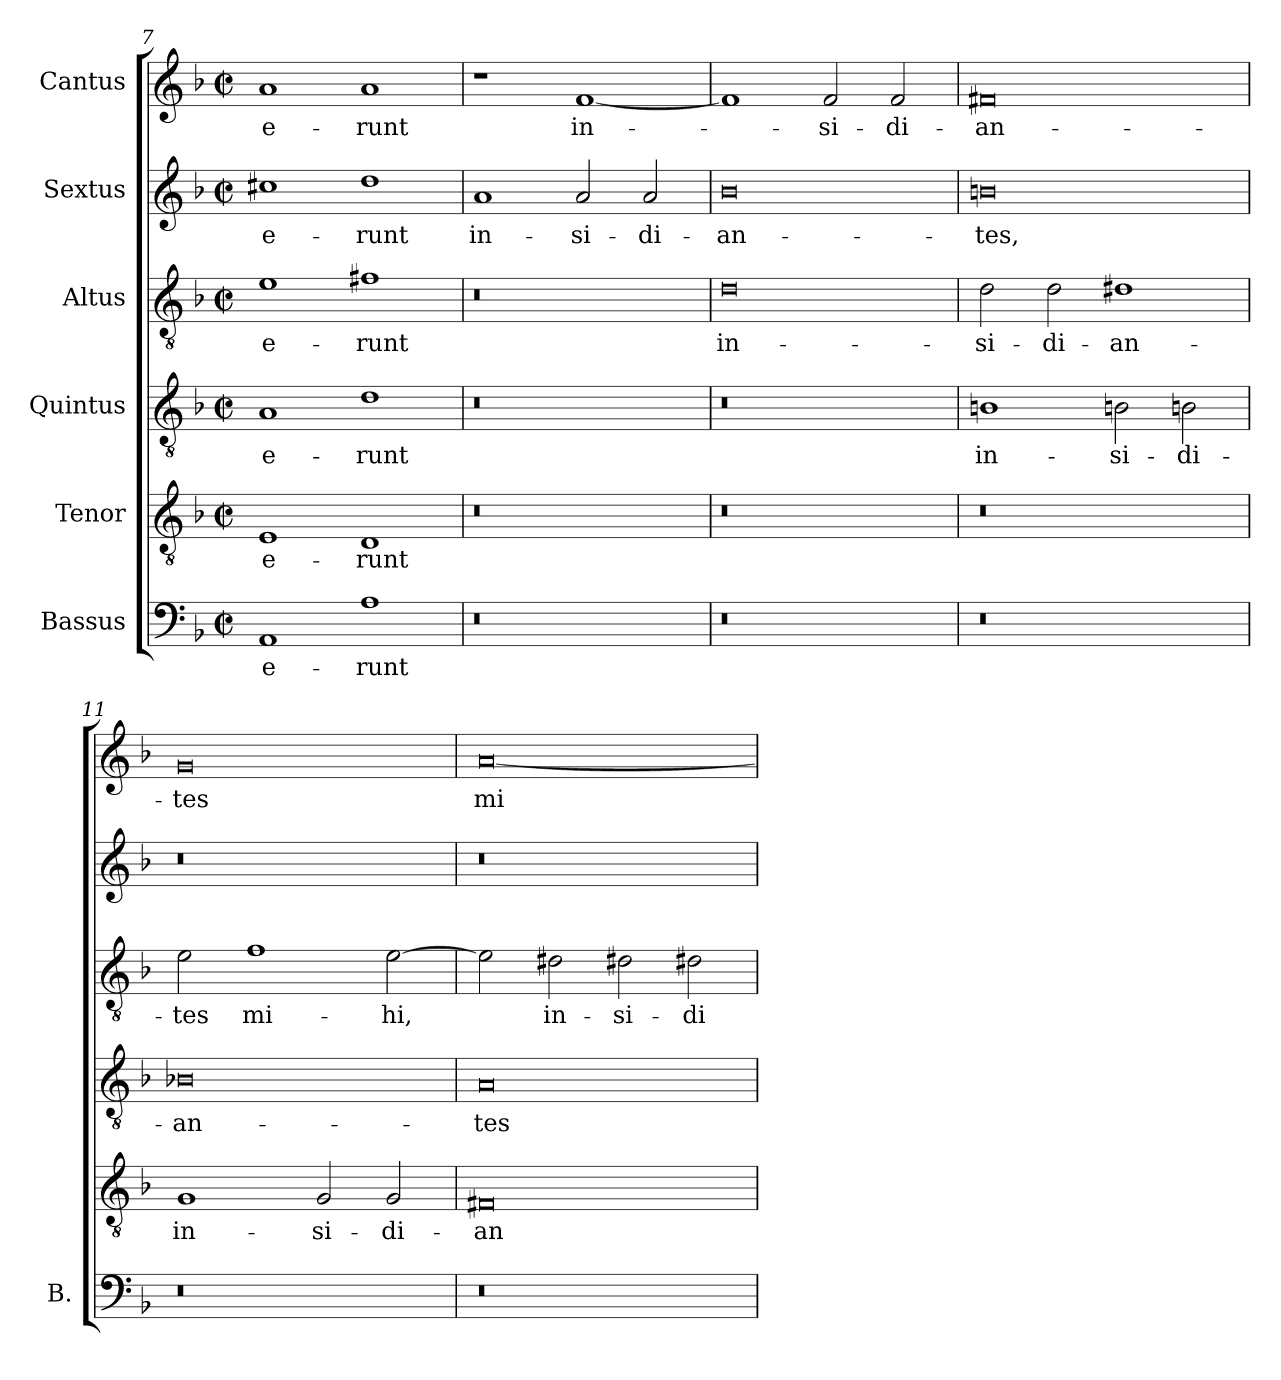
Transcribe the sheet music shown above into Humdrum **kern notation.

**kern	**text	**kern	**text	**kern	**text	**kern	**text	**kern	**text	**kern	**text
*part6	*part6	*part5	*part5	*part4	*part4	*part3	*part3	*part2	*part2	*part1	*part1
*staff6	*staff6	*staff5	*staff5	*staff4	*staff4	*staff3	*staff3	*staff2	*staff2	*staff1	*staff1
*I"Bassus	*	*I"Tenor	*	*I"Quintus	*	*I"Altus	*	*I"Sextus	*	*I"Cantus	*
*I'B.	*	*	*	*	*	*	*	*	*	*	*
*clefF4	*	*clefGv2	*	*clefGv2	*	*clefGv2	*	*clefG2	*	*clefG2	*
*k[b-]	*	*k[b-]	*	*k[b-]	*	*k[b-]	*	*k[b-]	*	*k[b-]	*
*F:	*	*F:	*	*F:	*	*F:	*	*F:	*	*F:	*
*M2/2	*	*M2/2	*	*M2/2	*	*M2/2	*	*M2/2	*	*M2/2	*
*met(c|)	*	*met(c|)	*	*met(c|)	*	*met(c|)	*	*met(c|)	*	*met(c|)	*
=7	=7	=7	=7	=7	=7	=7	=7	=7	=7	=7	=7
1AA/	-e-	1E/	-e-	1A/	-e-	1e\	-e-	1cc#X\	-e-	1a/	-e-
1A\	-runt	1D/	-runt	1d\	-runt	1f#X\	-runt	1dd\	-runt	1a/	-runt
=8	=8	=8	=8	=8	=8	=8	=8	=8	=8	=8	=8
!LO:N:vis=0	!	!LO:N:vis=0	!	!LO:N:vis=0	!	!LO:N:vis=0	!	!	!	!	!
1r	.	1r	.	1r	.	1r	.	1a/	in-	1r	.
1ryy	.	1ryy	.	1ryy	.	1ryy	.	2a/	-si-	[1f/	in-
.	.	.	.	.	.	.	.	2a/	-di-	.	.
=9	=9	=9	=9	=9	=9	=9	=9	=9	=9	=9	=9
!LO:N:vis=0	!	!LO:N:vis=0	!	!LO:N:vis=0	!	!	!	!	!	!	!
1r	.	1r	.	1r	.	0d\	in-	0b-\	-an-	1f/]	.
1ryy	.	1ryy	.	1ryy	.	.	.	.	.	2f/	-si-
.	.	.	.	.	.	.	.	.	.	2f/	-di-
=10	=10	=10	=10	=10	=10	=10	=10	=10	=10	=10	=10
!LO:N:vis=0	!	!LO:N:vis=0	!	!	!	!	!	!	!	!	!
1r	.	1r	.	1Bn\	in-	2d\	-si-	0bn\	-tes,	0f#X/	-an-
.	.	.	.	.	.	2d\	-di-	.	.	.	.
1ryy	.	1ryy	.	2Bn\	-si-	1d#X\	-an-	.	.	.	.
.	.	.	.	2Bn\	-di-	.	.	.	.	.	.
=11	=11	=11	=11	=11	=11	=11	=11	=11	=11	=11	=11
!LO:N:vis=0	!	!	!	!	!	!	!	!LO:N:vis=0	!	!	!
1r	.	1G/	in-	0B-X\	-an-	2e\	-tes	1r	.	0g/	-tes
.	.	.	.	.	.	1f\	mi-	.	.	.	.
1ryy	.	2G/	-si-	.	.	.	.	1ryy	.	.	.
.	.	2G/	-di-	.	.	[2e\	-hi,	.	.	.	.
=12	=12	=12	=12	=12	=12	=12	=12	=12	=12	=12	=12
!LO:N:vis=0	!	!	!	!	!	!	!	!LO:N:vis=0	!	!	!
1r	.	0F#X/	-an-	0A/	-tes	2e\]	.	1r	.	[0a/	mi-
.	.	.	.	.	.	2d#X\	in-	.	.	.	.
1ryy	.	.	.	.	.	2d#X\	-si-	1ryy	.	.	.
.	.	.	.	.	.	2d#X\	-di-	.	.	.	.
=	=	=	=	=	=	=	=	=	=	=	=
*-	*-	*-	*-	*-	*-	*-	*-	*-	*-	*-	*-
